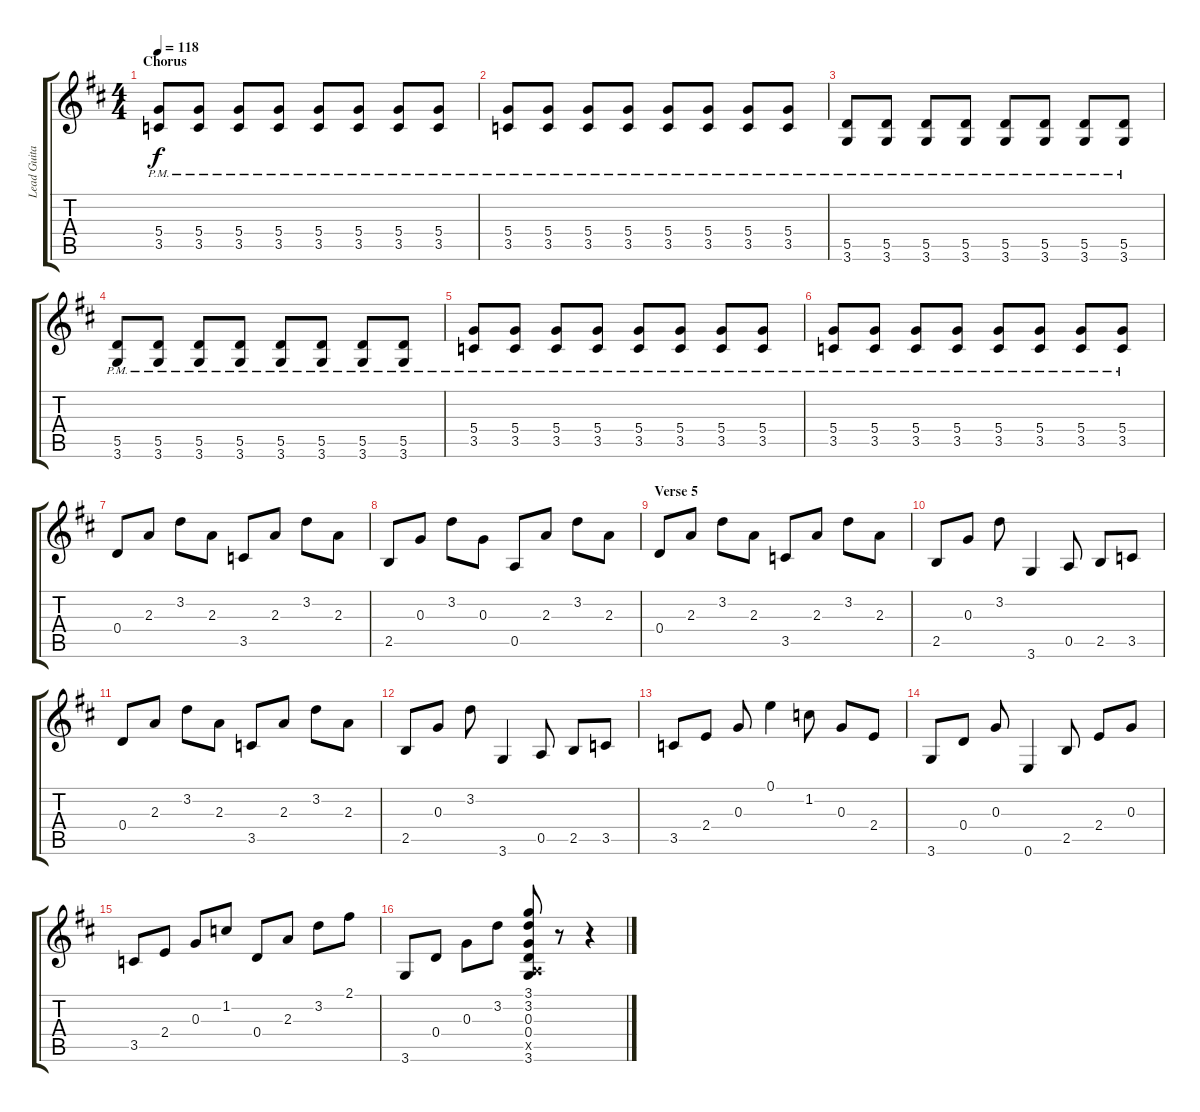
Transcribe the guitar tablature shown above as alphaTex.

\track ("Lead Guitar" "Lead Guita") {instrument electricguitarclean}
\staff {score tabs}
\tuning (E4 B3 G3 D3 A2 E2) {hide}
\ts (4 4)
\section ("" "Chorus")
\tempo 118
\clef g2
\ks d
(5.4{pm} 3.5{pm}).8{dy f} (5.4{pm} 3.5{pm}).8 (5.4{pm} 3.5{pm}).8 (5.4{pm} 3.5{pm}).8 (5.4{pm} 3.5{pm}).8 (5.4{pm} 3.5{pm}).8 (5.4{pm} 3.5{pm}).8 (5.4{pm} 3.5{pm}).8 |
(5.4{pm} 3.5{pm}).8 (5.4{pm} 3.5{pm}).8 (5.4{pm} 3.5{pm}).8 (5.4{pm} 3.5{pm}).8 (5.4{pm} 3.5{pm}).8 (5.4{pm} 3.5{pm}).8 (5.4{pm} 3.5{pm}).8 (5.4{pm} 3.5{pm}).8 |
(5.5{pm} 3.6{pm}).8 (5.5{pm} 3.6{pm}).8 (5.5{pm} 3.6{pm}).8 (5.5{pm} 3.6{pm}).8 (5.5{pm} 3.6{pm}).8 (5.5{pm} 3.6{pm}).8 (5.5{pm} 3.6{pm}).8 (5.5{pm} 3.6{pm}).8 |
(5.5{pm} 3.6{pm}).8 (5.5{pm} 3.6{pm}).8 (5.5{pm} 3.6{pm}).8 (5.5{pm} 3.6{pm}).8 (5.5{pm} 3.6{pm}).8 (5.5{pm} 3.6{pm}).8 (5.5{pm} 3.6{pm}).8 (5.5{pm} 3.6{pm}).8 |
(5.4{pm} 3.5{pm}).8 (5.4{pm} 3.5{pm}).8 (5.4{pm} 3.5{pm}).8 (5.4{pm} 3.5{pm}).8 (5.4{pm} 3.5{pm}).8 (5.4{pm} 3.5{pm}).8 (5.4{pm} 3.5{pm}).8 (5.4{pm} 3.5{pm}).8 |
(5.4{pm} 3.5{pm}).8 (5.4{pm} 3.5{pm}).8 (5.4{pm} 3.5{pm}).8 (5.4{pm} 3.5{pm}).8 (5.4{pm} 3.5{pm}).8 (5.4{pm} 3.5{pm}).8 (5.4{pm} 3.5{pm}).8 (5.4{pm} 3.5{pm}).8 |
0.4.8{volume 14} 2.3.8 3.2.8 2.3.8 3.5.8 2.3.8 3.2.8 2.3.8 |
2.5.8 0.3.8 3.2.8 0.3.8 0.5.8 2.3.8 3.2.8 2.3.8 |
\section ("" "Verse 5")
0.4.8 2.3.8 3.2.8 2.3.8 3.5.8 2.3.8 3.2.8 2.3.8 |
2.5.8 0.3.8 3.2.8 3.6.4 0.5.8 2.5.8 3.5.8 |
0.4.8 2.3.8 3.2.8 2.3.8 3.5.8 2.3.8 3.2.8 2.3.8 |
2.5.8 0.3.8 3.2.8 3.6.4 0.5.8 2.5.8 3.5.8 |
3.5.8 2.4.8 0.3.8 0.1.4 1.2.8 0.3.8 2.4.8 |
3.6.8 0.4.8 0.3.8 0.6.4 2.5.8 2.4.8 0.3.8 |
3.5.8 2.4.8 0.3.8 1.2.8 0.4.8 2.3.8 3.2.8 2.1.8 |
3.6.8 0.4.8 0.3.8 3.2.8 (3.1 3.2 0.3 0.4 0.5{x} 3.6).8 r.8 r.4
